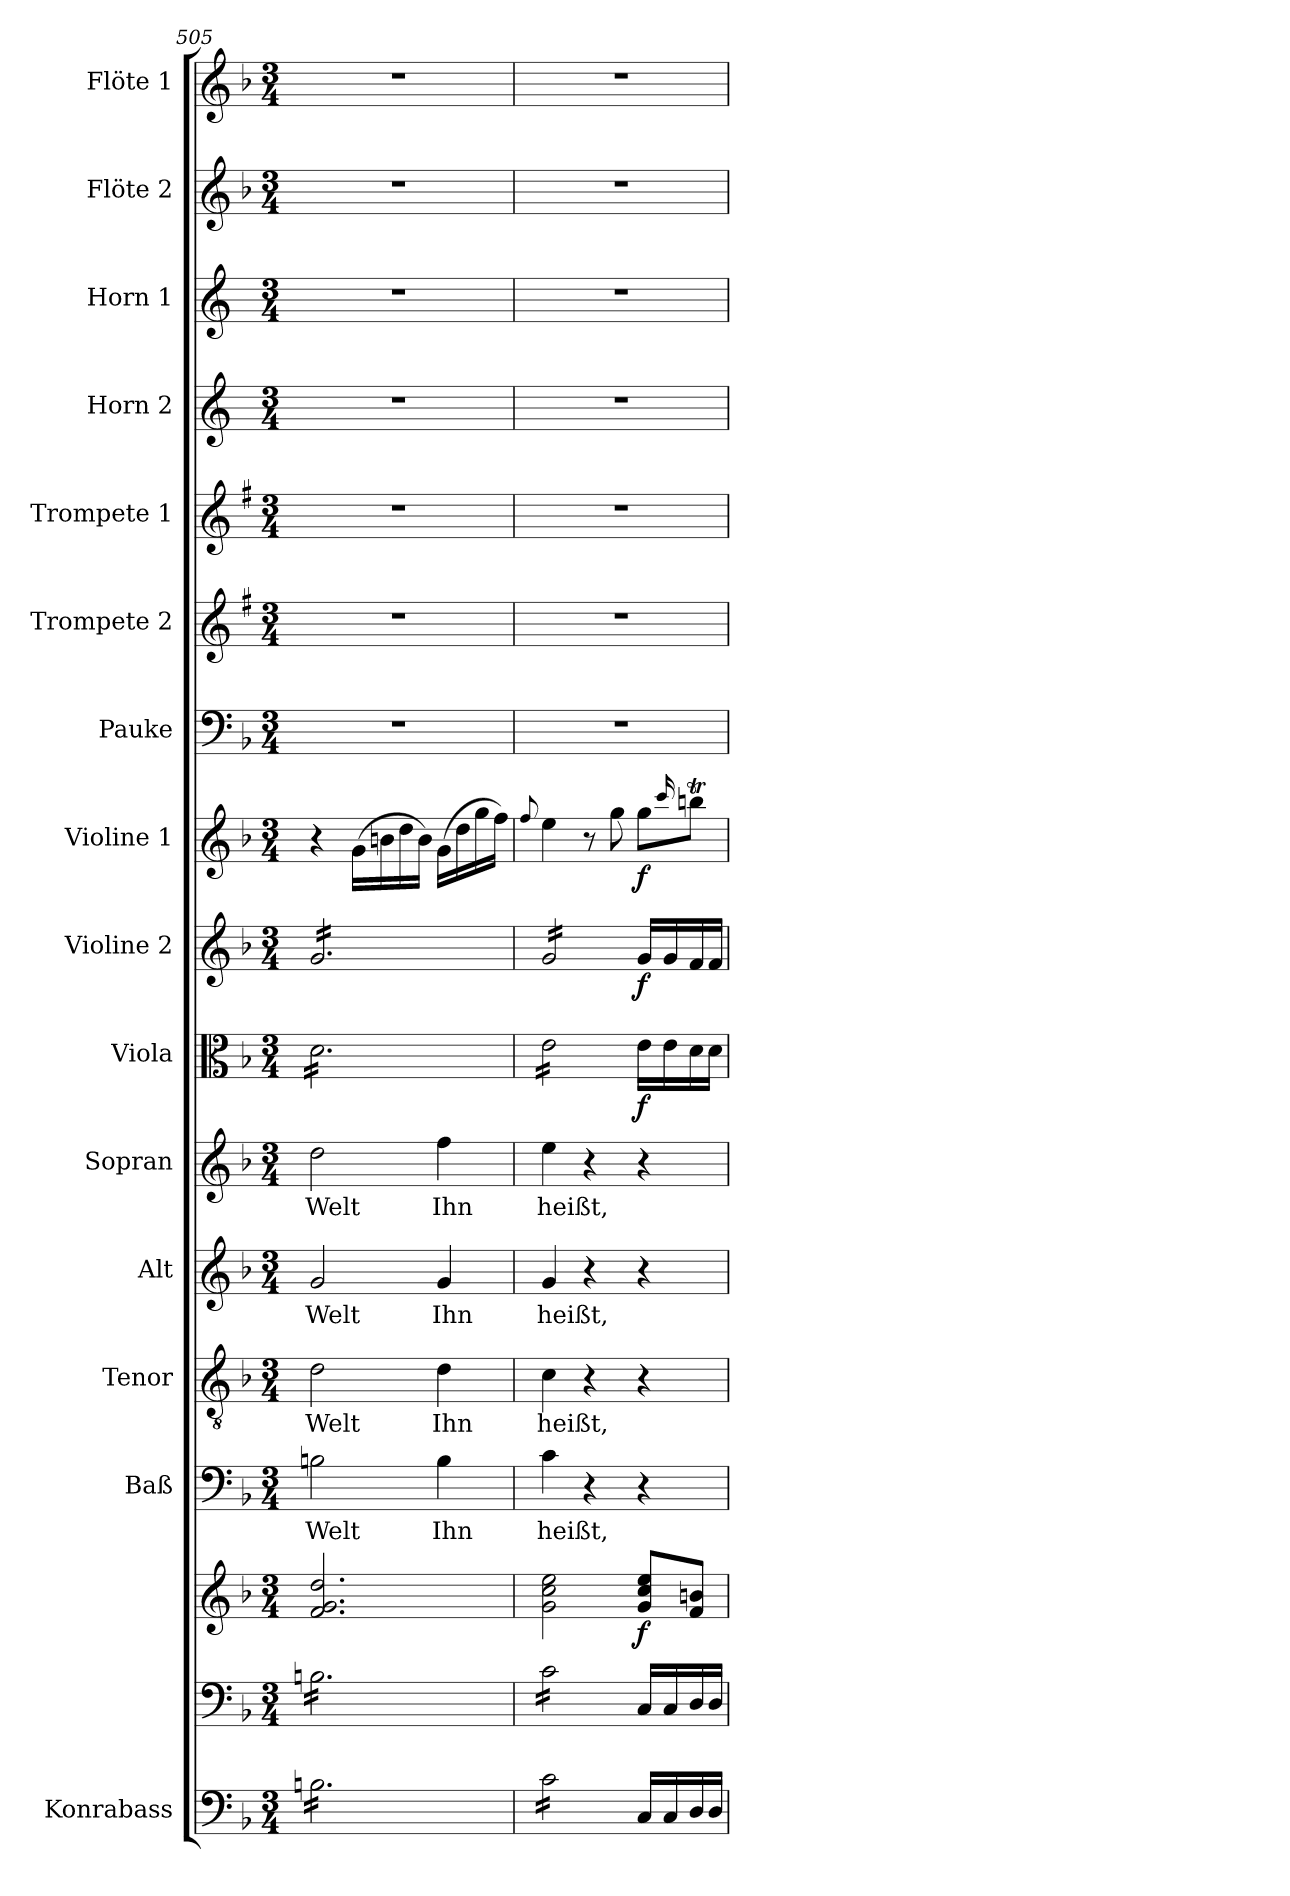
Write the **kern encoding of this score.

**kern	**kern	**kern	**dynam	**kern	**text	**kern	**text	**kern	**text	**kern	**text	**kern	**dynam	**kern	**dynam	**kern	**dynam	**kern	**kern	**kern	**kern	**kern	**kern	**kern
*part16	*part15	*part15	*part15	*part14	*part14	*part13	*part13	*part12	*part12	*part11	*part11	*part10	*part10	*part9	*part9	*part8	*part8	*part7	*part6	*part5	*part4	*part3	*part2	*part1
*staff17	*staff16	*staff15	*staff15/16	*staff14	*staff14	*staff13	*staff13	*staff12	*staff12	*staff11	*staff11	*staff10	*staff10	*staff9	*staff9	*staff8	*staff8	*staff7	*staff6	*staff5	*staff4	*staff3	*staff2	*staff1
*I"Konrabass	*	*	*	*I"Baß	*	*I"Tenor	*	*I"Alt	*	*I"Sopran	*	*I"Viola	*	*I"Violine 2	*	*I"Violine 1	*	*I"Pauke	*I"Trompete 2	*I"Trompete 1	*I"Horn 2	*I"Horn 1	*I"Flöte 2	*I"Flöte 1
*I'Kb.	*	*	*	*I'Baß	*	*I'Ten	*	*I'Alt	*	*I'Sop	*	*I'Vla.	*	*I'Vln. 2	*	*I'Vln. 1	*	*I'Pk.	*I'Trp. 2	*I'Trp. 1	*I'Hrn. 2	*I'Hrn. 1	*I'Fl. 2	*I'Fl. 1
*clefF4	*clefF4	*clefG2	*	*clefF4	*	*clefGv2	*	*clefG2	*	*clefG2	*	*clefC3	*	*clefG2	*	*clefG2	*	*clefF4	*clefG2	*clefG2	*clefG2	*clefG2	*clefG2	*clefG2
*ITrd7c12	*	*	*	*	*	*	*	*	*	*	*	*	*	*	*	*	*	*	*ITrd1c2	*ITrd1c2	*ITrd4c7	*ITrd4c7	*	*
*k[b-]	*k[b-]	*k[b-]	*	*k[b-]	*	*k[b-]	*	*k[b-]	*	*k[b-]	*	*k[b-]	*	*k[b-]	*	*k[b-]	*	*k[b-]	*k[b-]	*k[b-]	*k[b-]	*k[b-]	*k[b-]	*k[b-]
*F:	*F:	*F:	*	*F:	*	*F:	*	*F:	*	*F:	*	*F:	*	*F:	*	*F:	*	*F:	*F:	*F:	*F:	*F:	*F:	*F:
*M3/4	*M3/4	*M3/4	*	*M3/4	*	*M3/4	*	*M3/4	*	*M3/4	*	*M3/4	*	*M3/4	*	*M3/4	*	*M3/4	*M3/4	*M3/4	*M3/4	*M3/4	*M3/4	*M3/4
=505	=505	=505	=505	=505	=505	=505	=505	=505	=505	=505	=505	=505	=505	=505	=505	=505	=505	=505	=505	=505	=505	=505	=505	=505
!	!	!	!	!	!LO:LY:b	!	!LO:LY:b	!	!LO:LY:b	!	!LO:LY:b	!	!	!	!	!	!	!	!	!	!	!	!	!
*tremolo	*	*	*	*	*	*	*	*	*	*	*	*	*	*	*	*	*	*	*	*	*	*	*	*
*	*tremolo	*	*	*	*	*	*	*	*	*	*	*	*	*	*	*	*	*	*	*	*	*	*	*
*	*	*	*	*	*	*	*	*	*	*	*	*tremolo	*	*	*	*	*	*	*	*	*	*	*	*
*	*	*	*	*	*	*	*	*	*	*	*	*	*	*tremolo	*	*	*	*	*	*	*	*	*	*
16BBn\LL	16Bn\LL	2.f/ 2.g/ 2.dd/	.	2Bn\	Welt	2d\	Welt	2g/	Welt	2dd\	Welt	16d\LL	.	16g/LL	.	4r	.	2.r	2.r	2.r	2.r	2.r	2.r	2.r
16BBn\	16Bn\	.	.	.	.	.	.	.	.	.	.	16d\	.	16g/	.	.	.	.	.	.	.	.	.	.
16BBn\	16Bn\	.	.	.	.	.	.	.	.	.	.	16d\	.	16g/	.	.	.	.	.	.	.	.	.	.
16BBn\	16Bn\	.	.	.	.	.	.	.	.	.	.	16d\	.	16g/	.	.	.	.	.	.	.	.	.	.
16BBn\	16Bn\	.	.	.	.	.	.	.	.	.	.	16d\	.	16g/	.	(>16g\LL	.	.	.	.	.	.	.	.
16BBn\	16Bn\	.	.	.	.	.	.	.	.	.	.	16d\	.	16g/	.	16bn\	.	.	.	.	.	.	.	.
16BBn\	16Bn\	.	.	.	.	.	.	.	.	.	.	16d\	.	16g/	.	16dd\	.	.	.	.	.	.	.	.
16BBn\	16Bn\	.	.	.	.	.	.	.	.	.	.	16d\	.	16g/	.	16b\JJ)	.	.	.	.	.	.	.	.
!	!	!	!	!	!LO:LY:b	!	!LO:LY:b	!	!LO:LY:b	!	!LO:LY:b	!	!	!	!	!	!	!	!	!	!	!	!	!
16BBn\	16Bn\	.	.	4B\	Ihn	4d\	Ihn	4g/	Ihn	4ff\	Ihn	16d\	.	16g/	.	(>16g\LL	.	.	.	.	.	.	.	.
16BBn\	16Bn\	.	.	.	.	.	.	.	.	.	.	16d\	.	16g/	.	16dd\	.	.	.	.	.	.	.	.
16BBn\	16Bn\	.	.	.	.	.	.	.	.	.	.	16d\	.	16g/	.	16gg\	.	.	.	.	.	.	.	.
16BBn\JJ	16Bn\JJ	.	.	.	.	.	.	.	.	.	.	16d\JJ	.	16g/JJ	.	16ff\JJ)	.	.	.	.	.	.	.	.
=506	=506	=506	=506	=506	=506	=506	=506	=506	=506	=506	=506	=506	=506	=506	=506	=506	=506	=506	=506	=506	=506	=506	=506	=506
.	.	.	.	.	.	.	.	.	.	.	.	.	.	.	.	8qqff/	.	.	.	.	.	.	.	.
!	!	!	!	!	!LO:LY:b	!	!LO:LY:b	!	!LO:LY:b	!	!LO:LY:b	!	!	!	!	!	!	!	!	!	!	!	!	!
16C\LL	16c\LL	2g\ 2cc\ 2ee\	.	4c\	heißt,	4c\	heißt,	4g/	heißt,	4ee\	heißt,	16e\LL	.	16g/LL	.	4ee\	.	2.r	2.r	2.r	2.r	2.r	2.r	2.r
16C\	16c\	.	.	.	.	.	.	.	.	.	.	16e\	.	16g/	.	.	.	.	.	.	.	.	.	.
16C\	16c\	.	.	.	.	.	.	.	.	.	.	16e\	.	16g/	.	.	.	.	.	.	.	.	.	.
16C\	16c\	.	.	.	.	.	.	.	.	.	.	16e\	.	16g/	.	.	.	.	.	.	.	.	.	.
16C\	16c\	.	.	4r	.	4r	.	4r	.	4r	.	16e\	.	16g/	.	8r	.	.	.	.	.	.	.	.
16C\	16c\	.	.	.	.	.	.	.	.	.	.	16e\	.	16g/	.	.	.	.	.	.	.	.	.	.
16C\	16c\	.	.	.	.	.	.	.	.	.	.	16e\	.	16g/	.	8gg\	.	.	.	.	.	.	.	.
16C\JJ	16c\JJ	.	.	.	.	.	.	.	.	.	.	16e\JJ	.	16g/JJ	.	.	.	.	.	.	.	.	.	.
*	*	*	*	*	*	*	*	*	*	*	*	*	*	*Xtremolo	*	*	*	*	*	*	*	*	*	*
*	*	*	*	*	*	*	*	*	*	*	*	*Xtremolo	*	*	*	*	*	*	*	*	*	*	*	*
*	*Xtremolo	*	*	*	*	*	*	*	*	*	*	*	*	*	*	*	*	*	*	*	*	*	*	*
*Xtremolo	*	*	*	*	*	*	*	*	*	*	*	*	*	*	*	*	*	*	*	*	*	*	*	*
!	!	!	!LO:DY:b	!	!	!	!	!	!	!	!	!	!LO:DY:b	!	!LO:DY:b	!	!LO:DY:b	!	!	!	!	!	!	!
16CC/LL	16C/LL	8g/ 8cc/ 8ee/L	f	4r	.	4r	.	4r	.	4r	.	16e\LL	f	16g/LL	f	8gg\L	f	.	.	.	.	.	.	.
16CC/	16C/	.	.	.	.	.	.	.	.	.	.	16e\	.	16g/	.	.	.	.	.	.	.	.	.	.
.	.	.	.	.	.	.	.	.	.	.	.	.	.	.	.	16qqccc/	.	.	.	.	.	.	.	.
16DD/	16D/	8f/ 8bn/J	.	.	.	.	.	.	.	.	.	16d\	.	16f/	.	8bbnt\J	.	.	.	.	.	.	.	.
16DD/JJ	16D/JJ	.	.	.	.	.	.	.	.	.	.	16d\JJ	.	16f/JJ	.	.	.	.	.	.	.	.	.	.
=	=	=	=	=	=	=	=	=	=	=	=	=	=	=	=	=	=	=	=	=	=	=	=	=
*-	*-	*-	*-	*-	*-	*-	*-	*-	*-	*-	*-	*-	*-	*-	*-	*-	*-	*-	*-	*-	*-	*-	*-	*-
